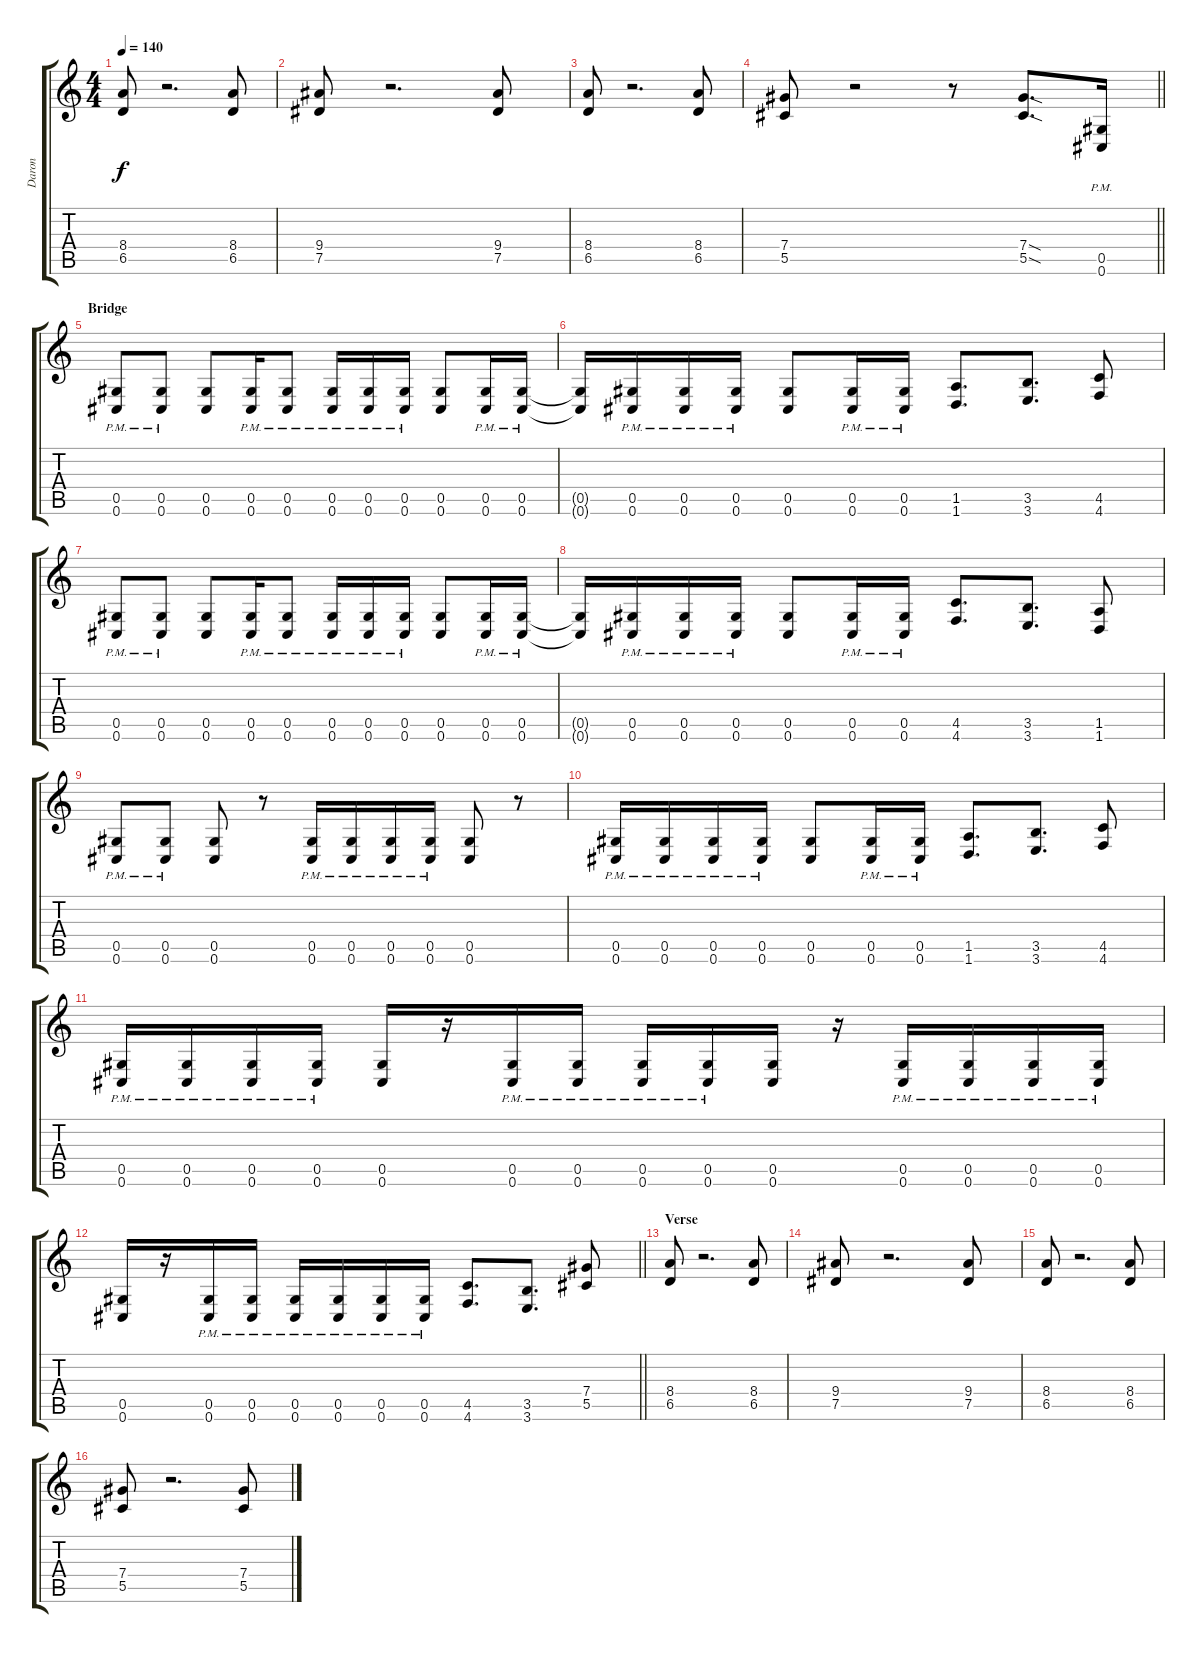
\track ("Daron" "Daron") {instrument distortionguitar}
\staff {score tabs}
\tuning (Eb4 Bb3 Gb3 Db3 Ab2 Db2) {hide}
\ts (4 4)
\tempo 140
\clef g2
\ks c
(8.4 6.5).8{dy f} r.2{d} (8.4 6.5).8 |
(9.4 7.5).8 r.2{d} (9.4 7.5).8 |
(8.4 6.5).8 r.2{d} (8.4 6.5).8 |
\barLineRight lightlight
(7.4 5.5).8 r.2 r.8 (7.4{sod} 5.5{sod}).8{d} (0.5{pm} 0.6{pm}).16 |
\section ("" "Bridge")
(0.5{pm} 0.6{pm}).8 (0.5{pm} 0.6{pm}).8 (0.5 0.6).8 (0.5{pm} 0.6{pm}).16 (0.5{pm} 0.6{pm}).8 (0.5{pm} 0.6{pm}).16 (0.5{pm} 0.6{pm}).16 (0.5{pm} 0.6{pm}).16 (0.5 0.6).8 (0.5{pm} 0.6{pm}).16 (0.5{pm} 0.6{pm}).16 |
(0.5{t} 0.6{t}).16 (0.5{pm} 0.6{pm}).16 (0.5{pm} 0.6{pm}).16 (0.5{pm} 0.6{pm}).16 (0.5 0.6).8 (0.5{pm} 0.6{pm}).16 (0.5{pm} 0.6{pm}).16 (1.5 1.6).8{d} (3.5 3.6).8{d} (4.5 4.6).8 |
(0.5{pm} 0.6{pm}).8 (0.5{pm} 0.6{pm}).8 (0.5 0.6).8 (0.5{pm} 0.6{pm}).16 (0.5{pm} 0.6{pm}).8 (0.5{pm} 0.6{pm}).16 (0.5{pm} 0.6{pm}).16 (0.5{pm} 0.6{pm}).16 (0.5 0.6).8 (0.5{pm} 0.6{pm}).16 (0.5{pm} 0.6{pm}).16 |
(0.5{t} 0.6{t}).16 (0.5{pm} 0.6{pm}).16 (0.5{pm} 0.6{pm}).16 (0.5{pm} 0.6{pm}).16 (0.5 0.6).8 (0.5{pm} 0.6{pm}).16 (0.5{pm} 0.6{pm}).16 (4.5 4.6).8{d} (3.5 3.6).8{d} (1.5 1.6).8 |
(0.5{pm} 0.6{pm}).8 (0.5{pm} 0.6{pm}).8 (0.5 0.6).8 r.8 (0.5{pm} 0.6{pm}).16 (0.5{pm} 0.6{pm}).16 (0.5{pm} 0.6{pm}).16 (0.5{pm} 0.6{pm}).16 (0.5 0.6).8 r.8 |
(0.5{pm} 0.6{pm}).16 (0.5{pm} 0.6{pm}).16 (0.5{pm} 0.6{pm}).16 (0.5{pm} 0.6{pm}).16 (0.5 0.6).8 (0.5{pm} 0.6{pm}).16 (0.5{pm} 0.6{pm}).16 (1.5 1.6).8{d} (3.5 3.6).8{d} (4.5 4.6).8 |
(0.5{pm} 0.6{pm}).16 (0.5{pm} 0.6{pm}).16 (0.5{pm} 0.6{pm}).16 (0.5{pm} 0.6{pm}).16 (0.5 0.6).16 r.16 (0.5{pm} 0.6{pm}).16 (0.5{pm} 0.6{pm}).16 (0.5{pm} 0.6{pm}).16 (0.5{pm} 0.6{pm}).16 (0.5 0.6).16 r.16 (0.5{pm} 0.6{pm}).16 (0.5{pm} 0.6{pm}).16 (0.5{pm} 0.6{pm}).16 (0.5{pm} 0.6{pm}).16 |
\barLineRight lightlight
(0.5 0.6).16 r.16 (0.5{pm} 0.6{pm}).16 (0.5{pm} 0.6{pm}).16 (0.5{pm} 0.6{pm}).16 (0.5{pm} 0.6{pm}).16 (0.5{pm} 0.6{pm}).16 (0.5{pm} 0.6{pm}).16 (4.5 4.6).8{d} (3.5 3.6).8{d} (7.4 5.5).8 |
\section ("" "Verse")
(8.4 6.5).8 r.2{d} (8.4 6.5).8 |
(9.4 7.5).8 r.2{d} (9.4 7.5).8 |
(8.4 6.5).8 r.2{d} (8.4 6.5).8 |
(7.4 5.5).8 r.2{d} (7.4 5.5).8
